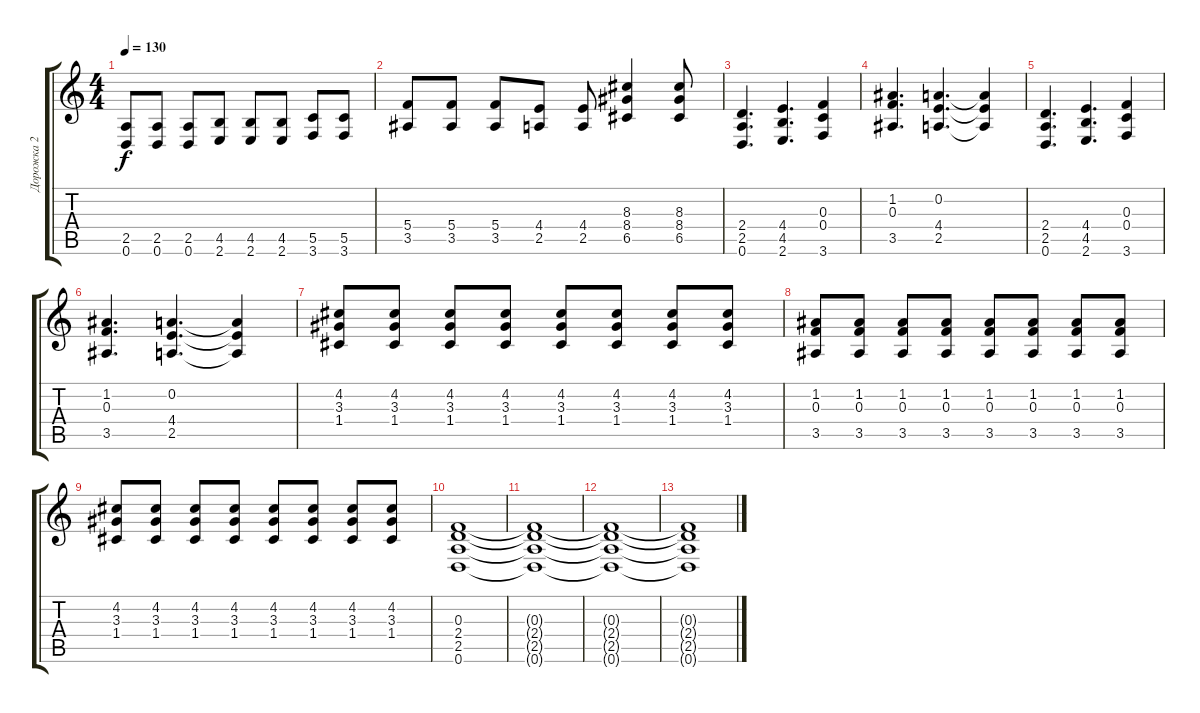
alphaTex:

\track ("Дорожка 2" "Дорожка 2") {instrument overdrivenguitar}
\staff {score tabs}
\tuning (D4 A3 F3 C3 G2 D2) {hide}
\ts (4 4)
\tempo 130
\clef g2
\ks c
(2.5 0.6).8{dy f} (2.5 0.6).8 (2.5 0.6).8 (4.5 2.6).8 (4.5 2.6).8 (4.5 2.6).8 (5.5 3.6).8 (5.5 3.6).8 |
(5.4 3.5).8 (5.4 3.5).8 (5.4 3.5).8 (4.4 2.5).8 (4.4 2.5).8 (8.3 8.4 6.5).4 (8.3 8.4 6.5).8 |
(2.4 2.5 0.6).4{d} (4.4 4.5 2.6).4{d} (0.3 0.4 3.6).4 |
(1.2 0.3 3.5).4{d} (0.2 4.4 2.5).4{d} (0.2{t} 4.4{t} 2.5{t}).4 |
(2.4 2.5 0.6).4{d} (4.4 4.5 2.6).4{d} (0.3 0.4 3.6).4 |
(1.2 0.3 3.5).4{d} (0.2 4.4 2.5).4{d} (0.2{t} 4.4{t} 2.5{t}).4 |
(4.2 3.3 1.4).8 (4.2 3.3 1.4).8 (4.2 3.3 1.4).8 (4.2 3.3 1.4).8 (4.2 3.3 1.4).8 (4.2 3.3 1.4).8 (4.2 3.3 1.4).8 (4.2 3.3 1.4).8 |
(1.2 0.3 3.5).8 (1.2 0.3 3.5).8 (1.2 0.3 3.5).8 (1.2 0.3 3.5).8 (1.2 0.3 3.5).8 (1.2 0.3 3.5).8 (1.2 0.3 3.5).8 (1.2 0.3 3.5).8 |
(4.2 3.3 1.4).8 (4.2 3.3 1.4).8 (4.2 3.3 1.4).8 (4.2 3.3 1.4).8 (4.2 3.3 1.4).8 (4.2 3.3 1.4).8 (4.2 3.3 1.4).8 (4.2 3.3 1.4).8 |
(0.3 2.4 2.5 0.6).1 |
(0.3{t} 2.4{t} 2.5{t} 0.6{t}).1 |
(0.3{t} 2.4{t} 2.5{t} 0.6{t}).1 |
(0.3{t} 2.4{t} 2.5{t} 0.6{t}).1
